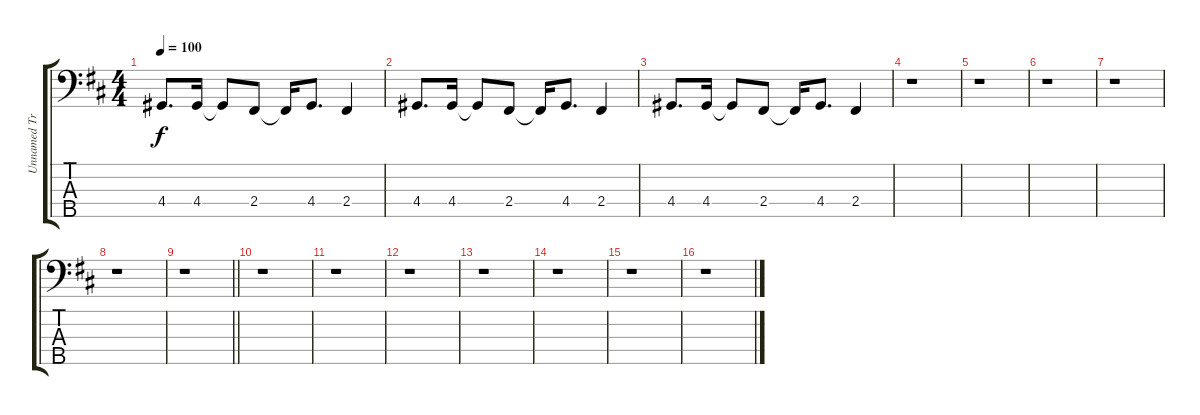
\track ("Unnamed Track" "Unnamed Tr") {instrument electricbassfinger}
\staff {score tabs}
\tuning (G2 D2 A1 E1 B0) {hide}
\ts (4 4)
\tempo 100
\clef f4
\ks d
4.4.8{d dy f} 4.4.16 4.4{t}.8 2.4.8 2.4{t}.16 4.4.8{d} 2.4.4 |
4.4.8{d} 4.4.16 4.4{t}.8 2.4.8 2.4{t}.16 4.4.8{d} 2.4.4 |
4.4.8{d} 4.4.16 4.4{t}.8 2.4.8 2.4{t}.16 4.4.8{d} 2.4.4 |
r.1 |
r.1 |
r.1 |
r.1 |
r.1 |
\barLineRight lightlight
r.1 |
r.1 |
r.1 |
r.1 |
r.1 |
r.1 |
r.1 |
r.1
